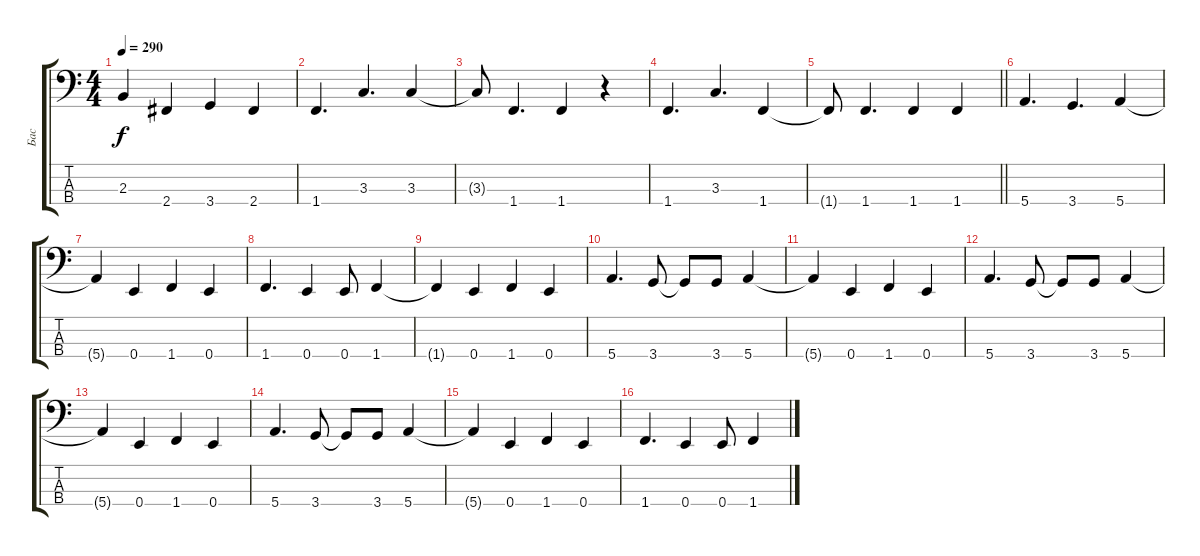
\track ("Бас" "Бас") {instrument electricbassfinger}
\staff {score tabs}
\tuning (G2 D2 A1 E1) {hide}
\ts (4 4)
\tempo 290
\clef f4
\ks c
2.3.4{dy f} 2.4.4 3.4.4 2.4.4 |
1.4.4{d} 3.3.4{d} 3.3.4 |
3.3{t}.8 1.4.4{d} 1.4.4 r.4 |
1.4.4{d} 3.3.4{d} 1.4.4 |
\barLineRight lightlight
1.4{t}.8 1.4.4{d} 1.4.4 1.4.4 |
5.4.4{d} 3.4.4{d} 5.4.4 |
5.4{t}.4 0.4.4 1.4.4 0.4.4 |
1.4.4{d} 0.4.4 0.4.8 1.4.4 |
1.4{t}.4 0.4.4 1.4.4 0.4.4 |
5.4.4{d} 3.4.8 3.4{t}.8 3.4.8 5.4.4 |
5.4{t}.4 0.4.4 1.4.4 0.4.4 |
5.4.4{d} 3.4.8 3.4{t}.8 3.4.8 5.4.4 |
5.4{t}.4 0.4.4 1.4.4 0.4.4 |
5.4.4{d} 3.4.8 3.4{t}.8 3.4.8 5.4.4 |
5.4{t}.4 0.4.4 1.4.4 0.4.4 |
1.4.4{d} 0.4.4 0.4.8 1.4.4
